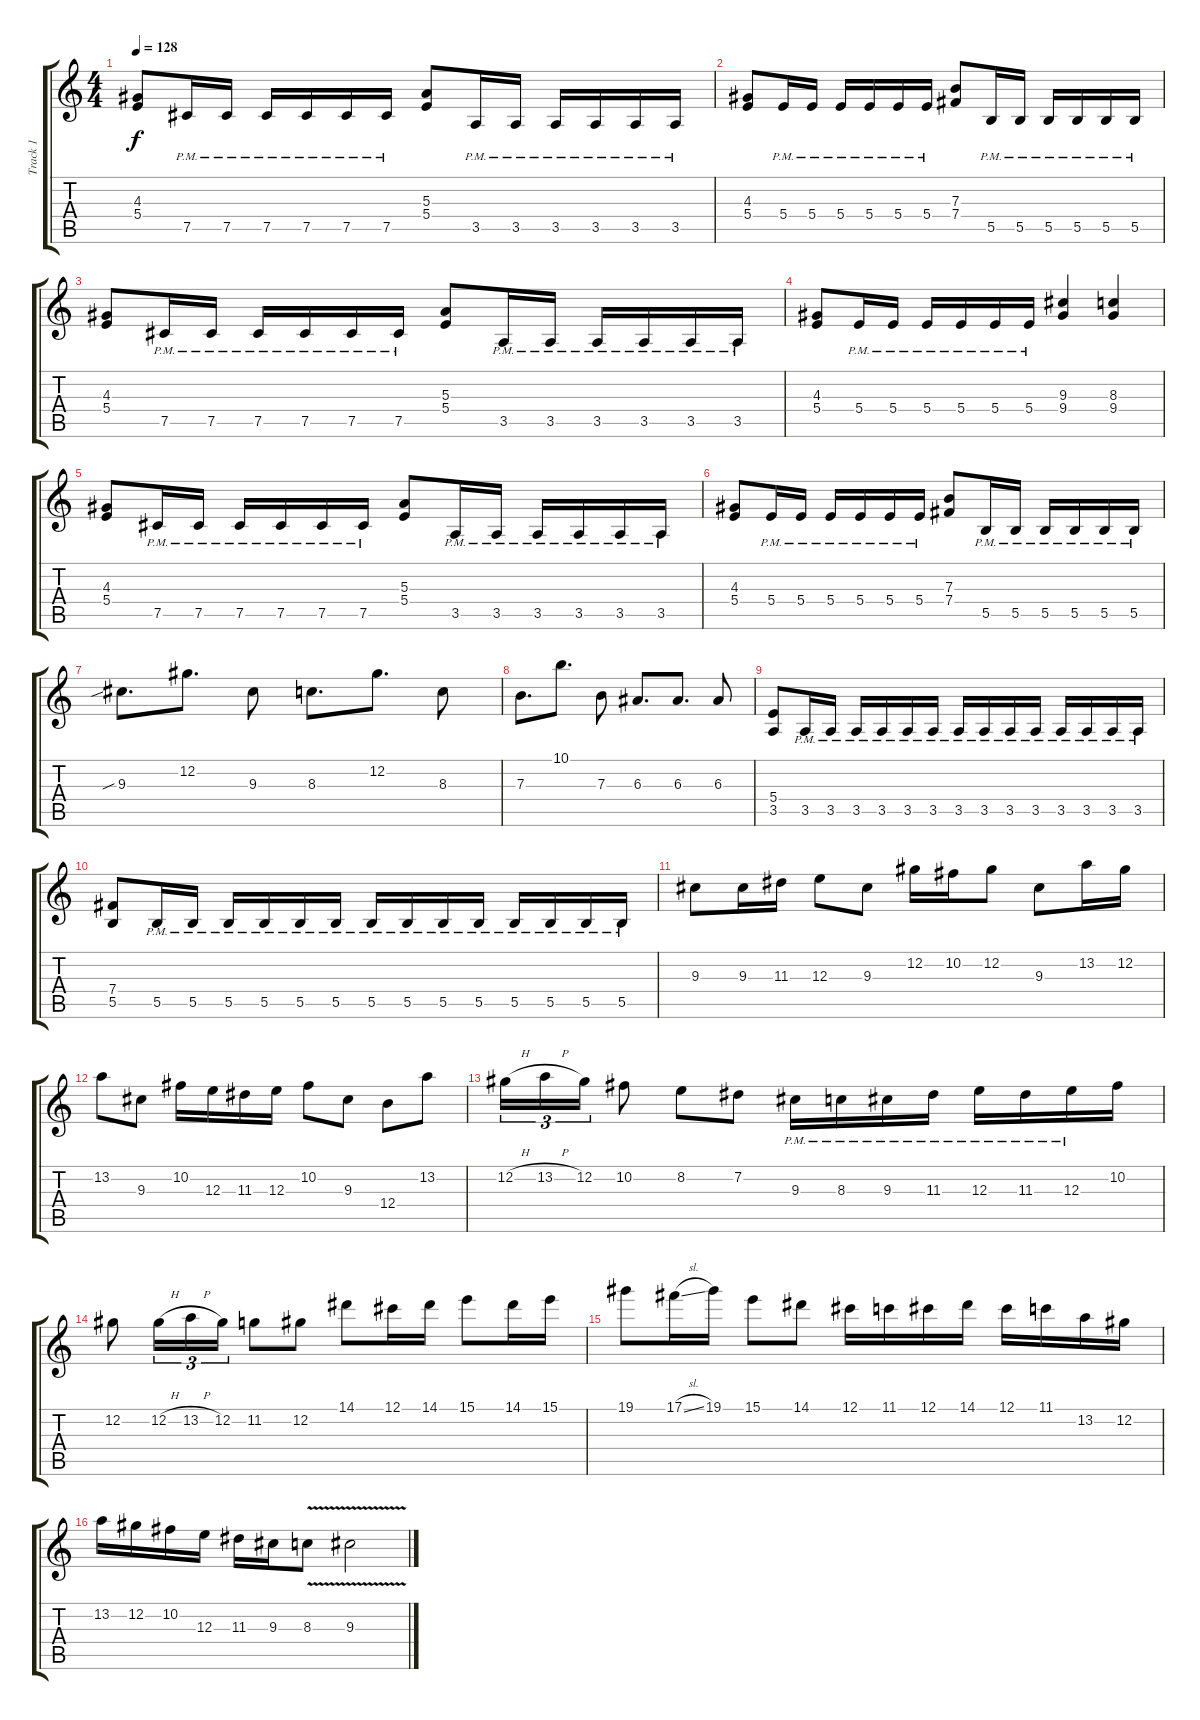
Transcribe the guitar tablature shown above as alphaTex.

\track ("Track 1" "Track 1") {instrument distortionguitar}
\staff {score tabs}
\tuning (Db4 Ab3 E3 B2 Gb2 Db2) {hide}
\ts (4 4)
\tempo 128
\clef g2
\ks c
(4.3 5.4).8{dy f} 7.5{pm}.16 7.5{pm}.16 7.5{pm}.16 7.5{pm}.16 7.5{pm}.16 7.5{pm}.16 (5.3 5.4).8 3.5{pm}.16 3.5{pm}.16 3.5{pm}.16 3.5{pm}.16 3.5{pm}.16 3.5{pm}.16 |
(4.3 5.4).8 5.4{pm}.16 5.4{pm}.16 5.4{pm}.16 5.4{pm}.16 5.4{pm}.16 5.4{pm}.16 (7.3 7.4).8 5.5{pm}.16 5.5{pm}.16 5.5{pm}.16 5.5{pm}.16 5.5{pm}.16 5.5{pm}.16 |
(4.3 5.4).8 7.5{pm}.16 7.5{pm}.16 7.5{pm}.16 7.5{pm}.16 7.5{pm}.16 7.5{pm}.16 (5.3 5.4).8 3.5{pm}.16 3.5{pm}.16 3.5{pm}.16 3.5{pm}.16 3.5{pm}.16 3.5{pm}.16 |
(4.3 5.4).8 5.4{pm}.16 5.4{pm}.16 5.4{pm}.16 5.4{pm}.16 5.4{pm}.16 5.4{pm}.16 (9.3 9.4).4 (8.3 9.4).4 |
(4.3 5.4).8 7.5{pm}.16 7.5{pm}.16 7.5{pm}.16 7.5{pm}.16 7.5{pm}.16 7.5{pm}.16 (5.3 5.4).8 3.5{pm}.16 3.5{pm}.16 3.5{pm}.16 3.5{pm}.16 3.5{pm}.16 3.5{pm}.16 |
(4.3 5.4).8 5.4{pm}.16 5.4{pm}.16 5.4{pm}.16 5.4{pm}.16 5.4{pm}.16 5.4{pm}.16 (7.3 7.4).8 5.5{pm}.16 5.5{pm}.16 5.5{pm}.16 5.5{pm}.16 5.5{pm}.16 5.5{pm}.16 |
9.3{sib}.8{d} 12.2.8{d} 9.3.8 8.3.8{d} 12.2.8{d} 8.3.8 |
7.3.8{d} 10.1.8{d} 7.3.8 6.3.8{d} 6.3.8{d} 6.3.8 |
(5.4 3.5).8 3.5{pm}.16 3.5{pm}.16 3.5{pm}.16 3.5{pm}.16 3.5{pm}.16 3.5{pm}.16 3.5{pm}.16 3.5{pm}.16 3.5{pm}.16 3.5{pm}.16 3.5{pm}.16 3.5{pm}.16 3.5{pm}.16 3.5{pm}.16 |
(7.4 5.5).8 5.5{pm}.16 5.5{pm}.16 5.5{pm}.16 5.5{pm}.16 5.5{pm}.16 5.5{pm}.16 5.5{pm}.16 5.5{pm}.16 5.5{pm}.16 5.5{pm}.16 5.5{pm}.16 5.5{pm}.16 5.5{pm}.16 5.5{pm}.16 |
9.3.8 9.3.16 11.3.16 12.3.8 9.3.8 12.2.16 10.2.16 12.2.8 9.3.8 13.2.16 12.2.16 |
13.2.8 9.3.8 10.2.16 12.3.16 11.3.16 12.3.16 10.2.8 9.3.8 12.4.8 13.2.8 |
12.2{h}.16{tu (3 2)} 13.2{h}.16{tu (3 2)} 12.2.16{tu (3 2)} 10.2.8 8.2.8 7.2.8 9.3{pm}.16 8.3{pm}.16 9.3{pm}.16 11.3{pm}.16 12.3{pm}.16 11.3{pm}.16 12.3{pm}.16 10.2.16 |
12.2.8 12.2{h}.16{tu (3 2)} 13.2{h}.16{tu (3 2)} 12.2.16{tu (3 2)} 11.2.8 12.2.8 14.1.8 12.1.16 14.1.16 15.1.8 14.1.16 15.1.16 |
19.1.8 17.1{sl}.16 19.1.16 15.1.8 14.1.8 12.1.16 11.1.16 12.1.16 14.1.16 12.1.16 11.1.16 13.2.16 12.2.16 |
13.2.16 12.2.16 10.2.16 12.3.16 11.3.16 9.3.16 8.3{v}.8 9.3{v}.2
